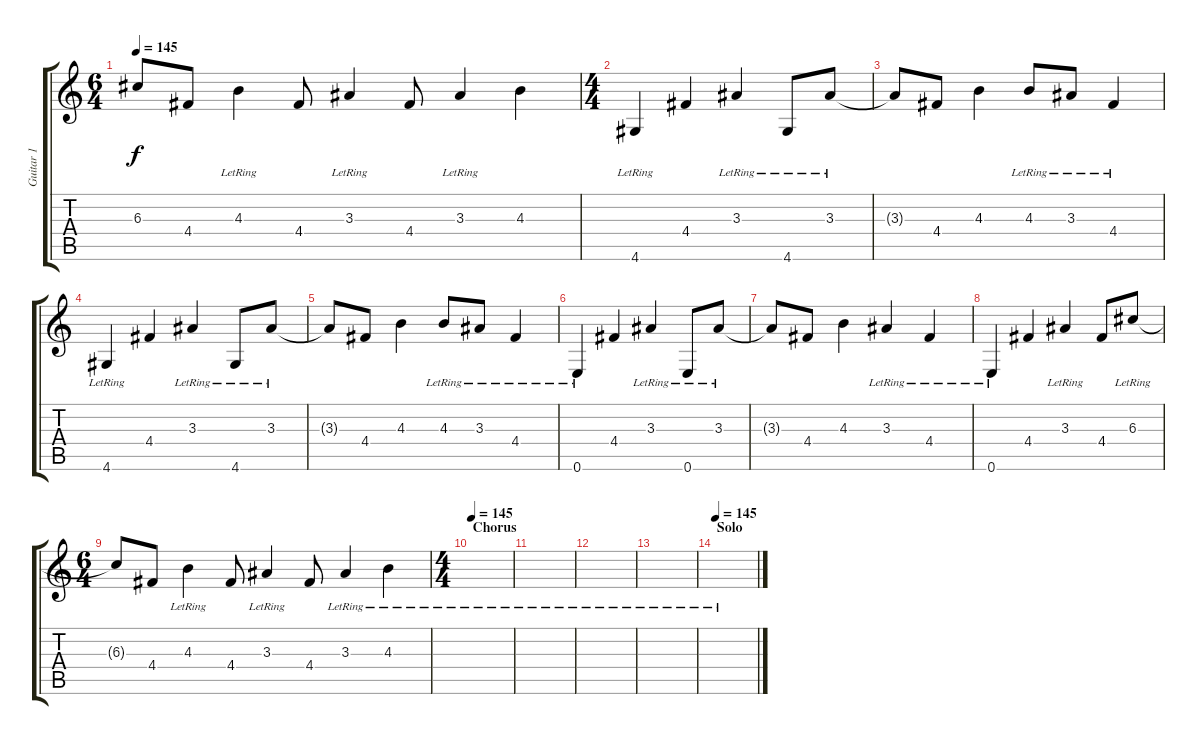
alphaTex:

\track ("Guitar 1" "Guitar 1") {instrument electricguitarjazz}
\staff {score tabs}
\tuning (E4 B3 G3 D3 A2 E2) {hide}
\ts (6 4)
\tempo 145
\clef g2
\ks c
6.3{t}.8{dy f} 4.4.8 4.3{lr}.4 4.4.8 3.3{lr}.4 4.4.8 3.3{lr}.4 4.3.4 |
\ts (4 4)
4.6{lr}.4 4.4.4 3.3{lr}.4 4.6{lr}.8 3.3{lr}.8 |
3.3{t}.8 4.4.8 4.3.4 4.3{lr}.8 3.3{lr}.8 4.4{lr}.4 |
4.6{lr}.4 4.4.4 3.3{lr}.4 4.6{lr}.8 3.3{lr}.8 |
3.3{t}.8 4.4.8 4.3.4 4.3{lr}.8 3.3{lr}.8 4.4{lr}.4 |
0.6{lr}.4 4.4.4 3.3{lr}.4 0.6{lr}.8 3.3{lr}.8 |
3.3{t}.8 4.4.8 4.3.4 3.3{lr}.4 4.4{lr}.4 |
0.6{lr}.4 4.4.4 3.3{lr}.4 4.4.8 6.3{lr}.8 |
\ts (6 4)
6.3{t}.8 4.4.8 4.3{lr}.4 4.4.8 3.3{lr}.4 4.4.8 3.3{lr}.4 4.3{lr}.4 |
\ts (4 4)
\section ("" "Chorus")
\tempo 145
|
|
|
|
\section ("" "Solo")
\tempo 145
